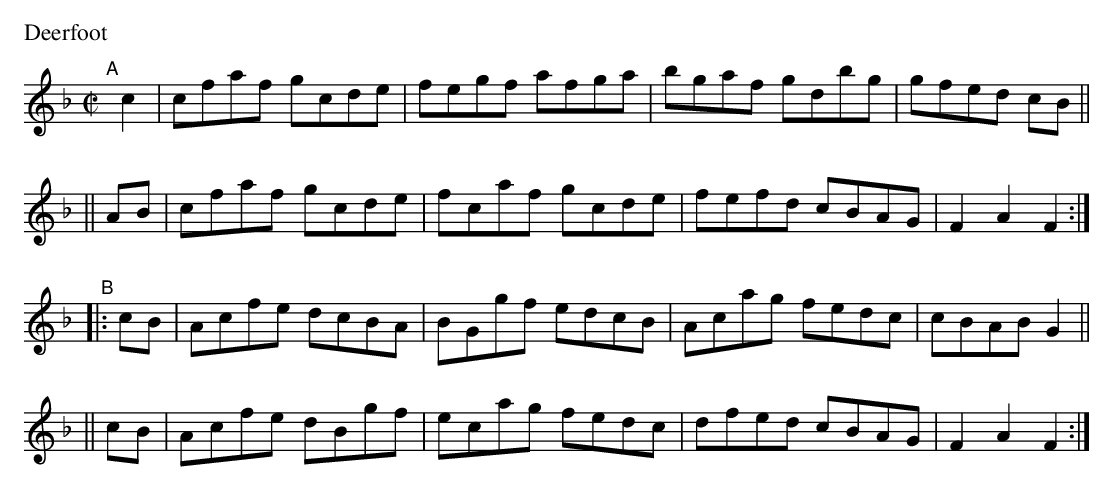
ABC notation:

X:1
P: Deerfoot
M: C|
L: 1/8
K: F
"^A"\
[|]c2 | cfaf gcde | fegf afga | bgaf gdbg | gfed cB ||
|| AB | cfaf gcde | fcaf gcde | fefd cBAG | F2A2 F2 :|
"^B"\
|: cB | Acfe dcBA | BGgf edcB | Acag fedc | cBAB G2 ||
|| cB | Acfe dBgf | ecag fedc | dfed cBAG | F2A2 F2 :|
